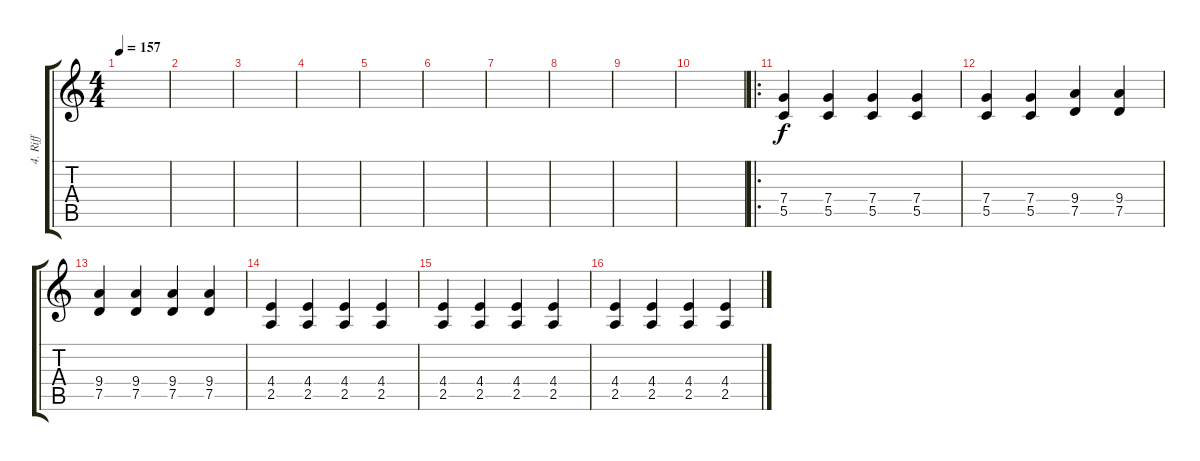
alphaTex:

\track ("4. Riff" "4. Riff") {instrument electricguitarmuted}
\staff {score tabs}
\tuning (D4 A3 F3 C3 G2 C2) {hide}
\ts (4 4)
\tempo 157
\clef g2
\ks c
|
|
|
|
|
|
|
|
|
|
\ro
(7.4 5.5).4 (7.4 5.5).4 (7.4 5.5).4 (7.4 5.5).4 |
(7.4 5.5).4 (7.4 5.5).4 (9.4 7.5).4 (9.4 7.5).4 |
(9.4 7.5).4 (9.4 7.5).4 (9.4 7.5).4 (9.4 7.5).4 |
(4.4 2.5).4 (4.4 2.5).4 (4.4 2.5).4 (4.4 2.5).4 |
(4.4 2.5).4 (4.4 2.5).4 (4.4 2.5).4 (4.4 2.5).4 |
(4.4 2.5).4 (4.4 2.5).4 (4.4 2.5).4 (4.4 2.5).4
